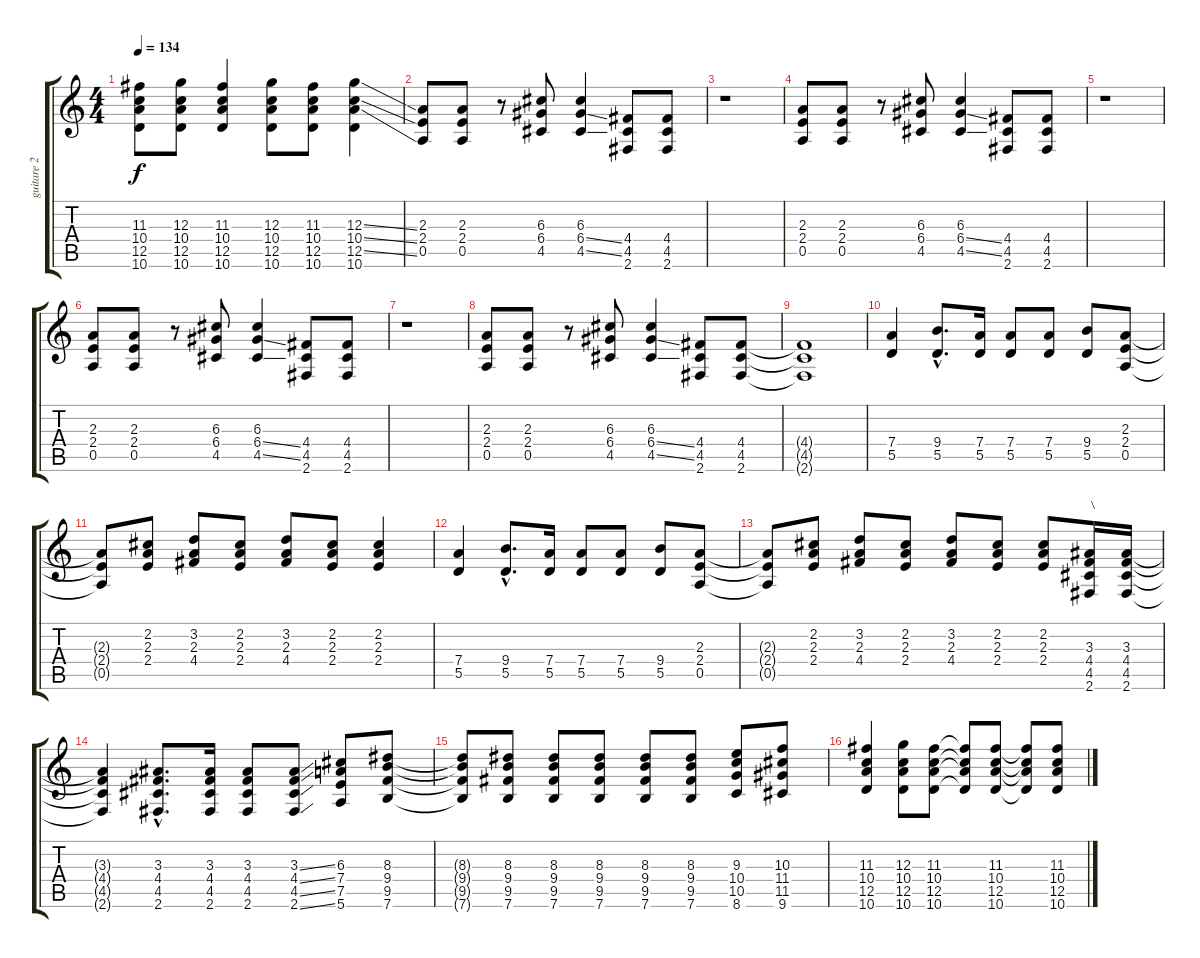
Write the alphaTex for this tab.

\track ("guitare 2 (son saturé)" "guitare 2 ") {instrument distortionguitar}
\staff {score tabs}
\tuning (E4 B3 G3 D3 A2 E2) {hide}
\ts (4 4)
\tempo 134
\clef g2
\ks c
(11.3{t} 10.4{t} 12.5{t} 10.6{t}).8{dy f} (12.3 10.4 12.5 10.6).8 (11.3 10.4 12.5 10.6).4 (12.3 10.4 12.5 10.6).8 (11.3 10.4 12.5 10.6).8 (12.3{ss} 10.4{ss} 12.5{ss} 10.6).4 |
(2.3 2.4 0.5).8 (2.3 2.4 0.5).8 r.8 (6.3 6.4 4.5).8 (6.3 6.4{ss} 4.5{ss}).4 (4.4 4.5 2.6).8 (4.4 4.5 2.6).8 |
r.1 |
(2.3 2.4 0.5).8 (2.3 2.4 0.5).8 r.8 (6.3 6.4 4.5).8 (6.3 6.4{ss} 4.5{ss}).4 (4.4 4.5 2.6).8 (4.4 4.5 2.6).8 |
r.1 |
(2.3 2.4 0.5).8 (2.3 2.4 0.5).8 r.8 (6.3 6.4 4.5).8 (6.3 6.4{ss} 4.5{ss}).4 (4.4 4.5 2.6).8 (4.4 4.5 2.6).8 |
r.1 |
(2.3 2.4 0.5).8 (2.3 2.4 0.5).8 r.8 (6.3 6.4 4.5).8 (6.3 6.4{ss} 4.5{ss}).4 (4.4 4.5 2.6).8 (4.4 4.5 2.6).8 |
(4.4{t} 4.5{t} 2.6{t}).1 |
(7.4 5.5).4 (9.4{hac} 5.5{hac}).8{d} (7.4 5.5).16 (7.4 5.5).8 (7.4 5.5).8 (9.4 5.5).8 (2.3 2.4 0.5).8 |
(2.3{t} 2.4{t} 0.5{t}).8 (2.2 2.3 2.4).8 (3.2 2.3 4.4).8 (2.2 2.3 2.4).8 (3.2 2.3 4.4).8 (2.2 2.3 2.4).8 (2.2 2.3 2.4).4 |
(7.4 5.5).4 (9.4{hac} 5.5{hac}).8{d} (7.4 5.5).16 (7.4 5.5).8 (7.4 5.5).8 (9.4 5.5).8 (2.3 2.4 0.5).8 |
(2.3{t} 2.4{t} 0.5{t}).8 (2.2 2.3 2.4).8 (3.2 2.3 4.4).8 (2.2 2.3 2.4).8 (3.2 2.3 4.4).8 (2.2 2.3 2.4).8 (2.2 2.3 2.4).8 (3.3 4.4 4.5 2.6).16{txt "\\"} (3.3 4.4 4.5 2.6).16 |
(3.3{t} 4.4{t} 4.5{t} 2.6{t}).4 (3.3{hac} 4.4{hac} 4.5{hac} 2.6{hac}).8{d} (3.3 4.4 4.5 2.6).16 (3.3 4.4 4.5 2.6).8 (3.3{ss} 4.4{ss} 4.5{ss} 2.6{ss}).8 (6.3 7.4 7.5 5.6).8 (8.3 9.4 9.5 7.6).8 |
(8.3{t} 9.4{t} 9.5{t} 7.6{t}).8 (8.3 9.4 9.5 7.6).8 (8.3 9.4 9.5 7.6).8 (8.3 9.4 9.5 7.6).8 (8.3 9.4 9.5 7.6).8 (8.3 9.4 9.5 7.6).8 (9.3 10.4 10.5 8.6).8 (10.3 11.4 11.5 9.6).8 |
(11.3 10.4 12.5 10.6).4 (12.3 10.4 12.5 10.6).8 (11.3 10.4 12.5 10.6).8 (11.3{t} 10.4{t} 12.5{t} 10.6{t}).8 (11.3 10.4 12.5 10.6).8 (11.3{t} 10.4{t} 12.5{t} 10.6{t}).8 (11.3 10.4 12.5 10.6).8
